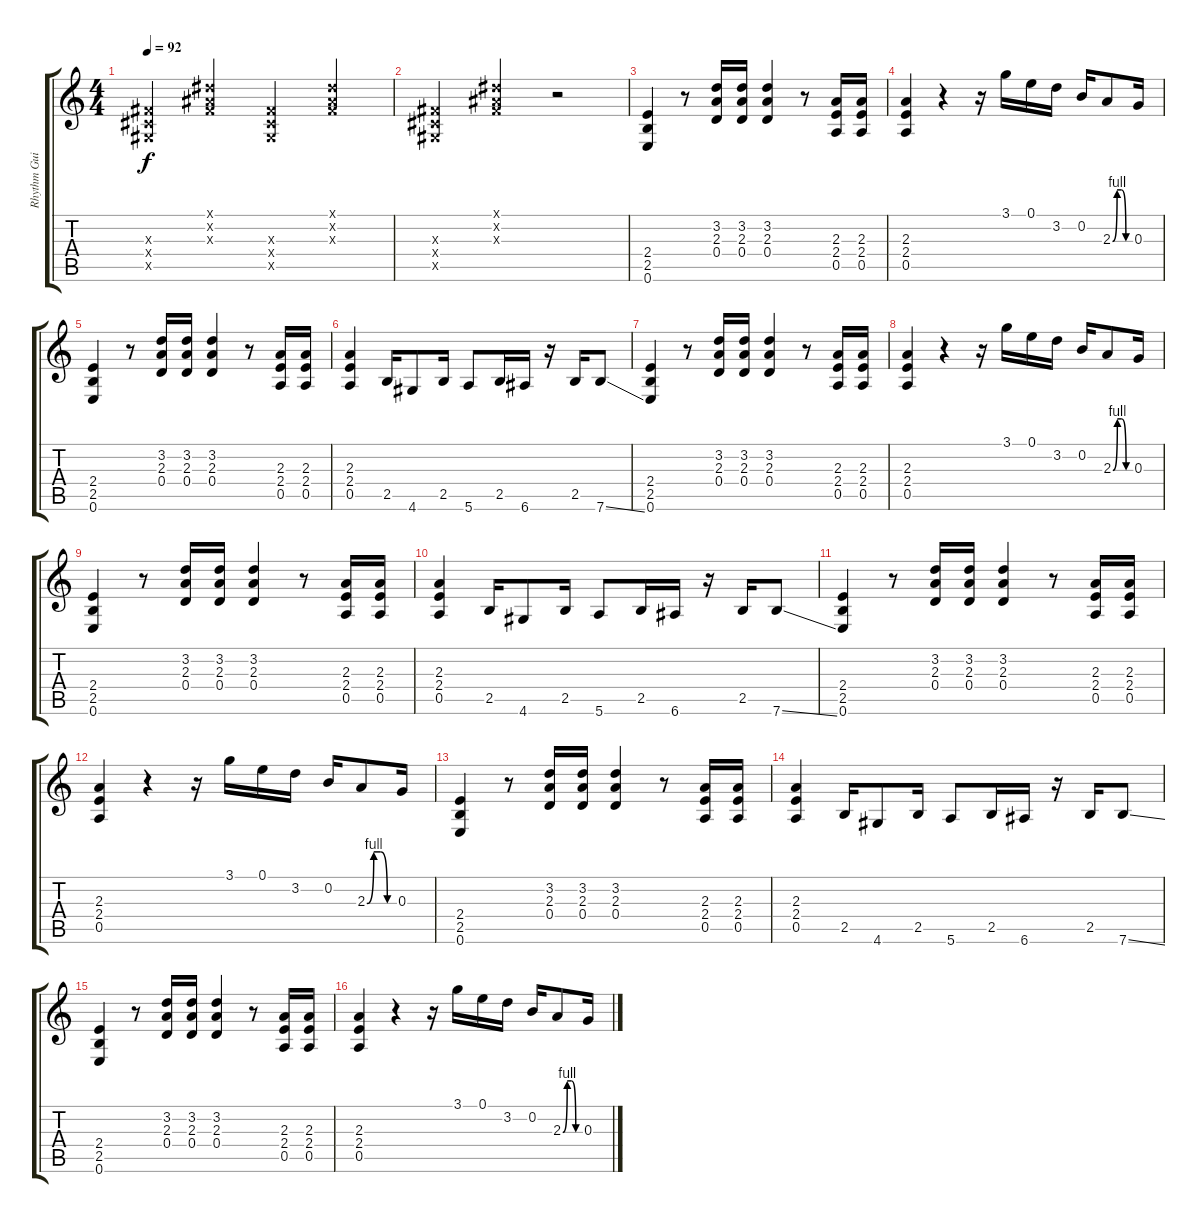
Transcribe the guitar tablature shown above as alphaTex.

\track ("Rhythm Guitar" "Rhythm Gui") {instrument overdrivenguitar}
\staff {score tabs}
\tuning (E4 B3 G3 D3 A2 E2) {hide}
\ts (4 4)
\tempo 92
\clef g2
\ks c
(-1.3{x} -1.4{x} -1.5{x}).4{dy f instrument overdrivenguitar} (-1.1{x} -1.2{x} -1.3{x}).4 (-1.3{x} -1.4{x} -1.5{x}).4 (-1.1{x} -1.2{x} -1.3{x}).4 |
(-1.3{x} -1.4{x} -1.5{x}).4 (-1.1{x} -1.2{x} -1.3{x}).4 r.2 |
(2.4 2.5 0.6).4 r.8 (3.2 2.3 0.4).16 (3.2 2.3 0.4).16 (3.2 2.3 0.4).4 r.8 (2.3 2.4 0.5).16 (2.3 2.4 0.5).16 |
(2.3 2.4 0.5).4 r.4 r.16 3.1.16 0.1.16 3.2.16 0.2.16 2.3{be (custom 0 0 15 4 30 4 45 0 60 0)}.8 0.3.16 |
(2.4 2.5 0.6).4 r.8 (3.2 2.3 0.4).16 (3.2 2.3 0.4).16 (3.2 2.3 0.4).4 r.8 (2.3 2.4 0.5).16 (2.3 2.4 0.5).16 |
(2.3 2.4 0.5).4 2.5.16 4.6.8 2.5.16 5.6.8 2.5.16 6.6.16 r.16 2.5.16 7.6{ss}.8 |
(2.4 2.5 0.6).4 r.8 (3.2 2.3 0.4).16 (3.2 2.3 0.4).16 (3.2 2.3 0.4).4 r.8 (2.3 2.4 0.5).16 (2.3 2.4 0.5).16 |
(2.3 2.4 0.5).4 r.4 r.16 3.1.16 0.1.16 3.2.16 0.2.16 2.3{be (custom 0 0 15 4 30 4 45 0 60 0)}.8 0.3.16 |
(2.4 2.5 0.6).4 r.8 (3.2 2.3 0.4).16 (3.2 2.3 0.4).16 (3.2 2.3 0.4).4 r.8 (2.3 2.4 0.5).16 (2.3 2.4 0.5).16 |
(2.3 2.4 0.5).4 2.5.16 4.6.8 2.5.16 5.6.8 2.5.16 6.6.16 r.16 2.5.16 7.6{ss}.8 |
(2.4 2.5 0.6).4 r.8 (3.2 2.3 0.4).16 (3.2 2.3 0.4).16 (3.2 2.3 0.4).4 r.8 (2.3 2.4 0.5).16 (2.3 2.4 0.5).16 |
(2.3 2.4 0.5).4 r.4 r.16 3.1.16 0.1.16 3.2.16 0.2.16 2.3{be (custom 0 0 15 4 30 4 45 0 60 0)}.8 0.3.16 |
(2.4 2.5 0.6).4 r.8 (3.2 2.3 0.4).16 (3.2 2.3 0.4).16 (3.2 2.3 0.4).4 r.8 (2.3 2.4 0.5).16 (2.3 2.4 0.5).16 |
(2.3 2.4 0.5).4 2.5.16 4.6.8 2.5.16 5.6.8 2.5.16 6.6.16 r.16 2.5.16 7.6{ss}.8 |
(2.4 2.5 0.6).4 r.8 (3.2 2.3 0.4).16 (3.2 2.3 0.4).16 (3.2 2.3 0.4).4 r.8 (2.3 2.4 0.5).16 (2.3 2.4 0.5).16 |
(2.3 2.4 0.5).4 r.4 r.16 3.1.16 0.1.16 3.2.16 0.2.16 2.3{be (custom 0 0 15 4 30 4 45 0 60 0)}.8 0.3.16
